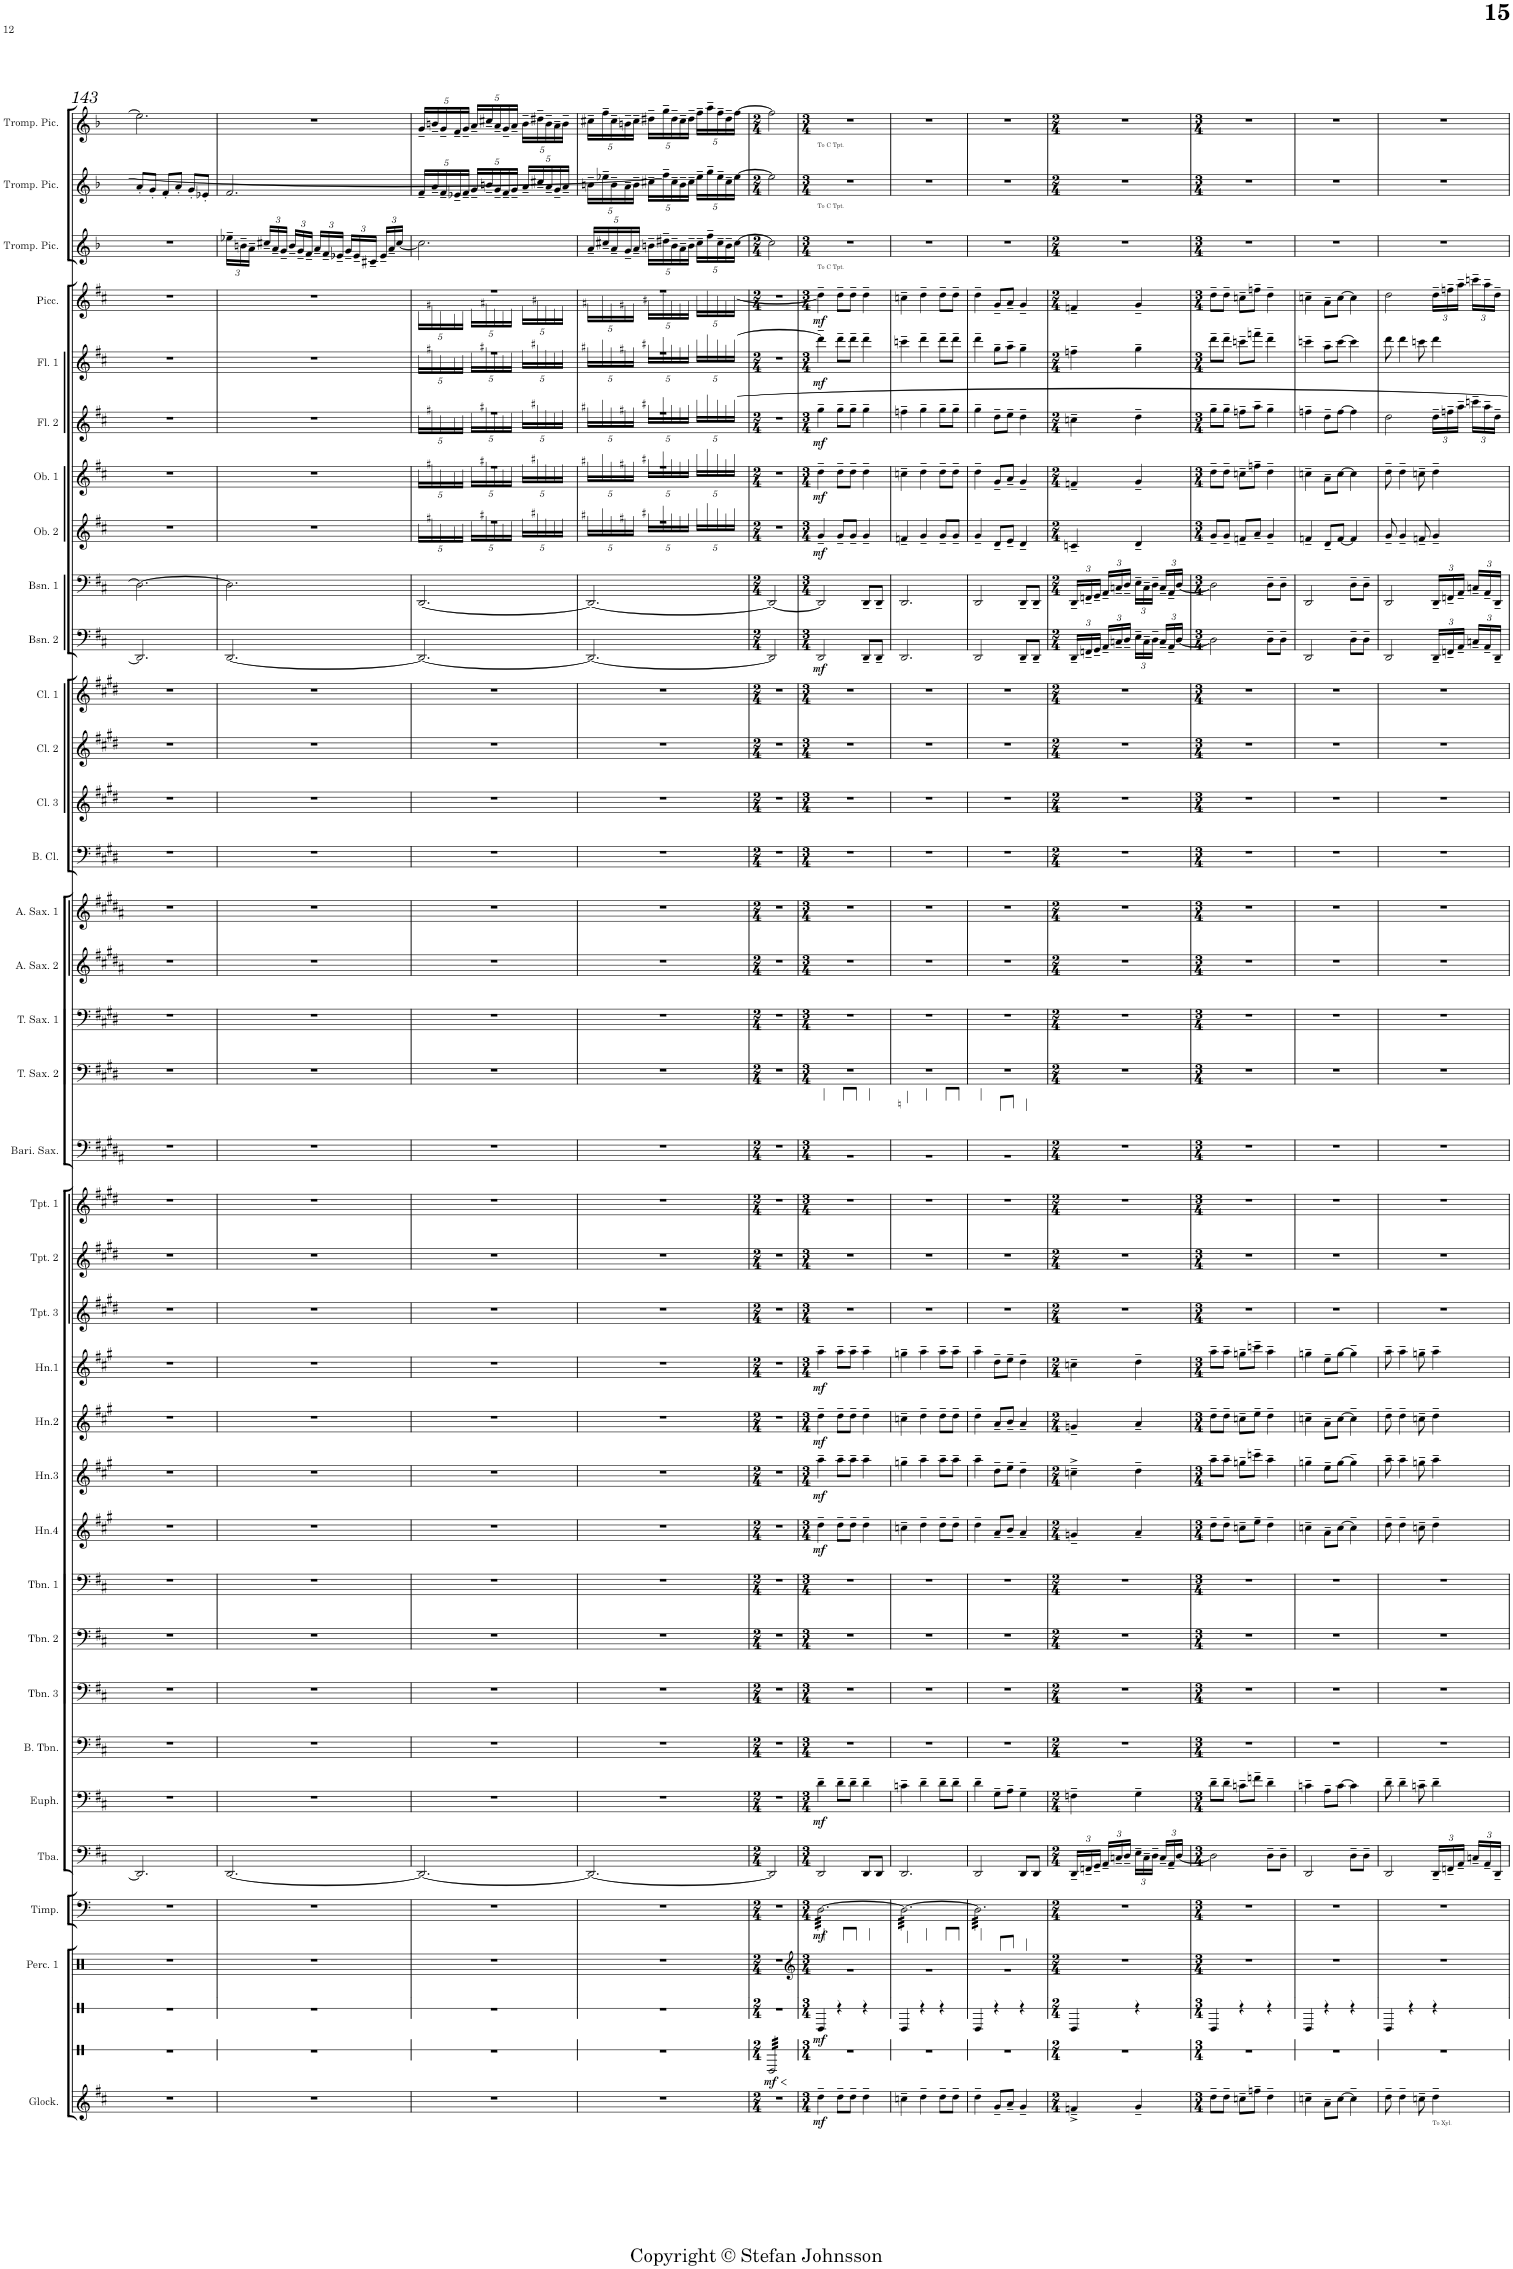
**kern	**dynam	**kern	**dynam	**kern	**dynam	**kern	**kern	**dynam	**kern	**kern	**dynam	**kern	**kern	**kern	**kern	**kern	**dynam	**kern	**dynam	**kern	**dynam	**kern	**dynam	**kern	**kern	**kern	**kern	**kern	**kern	**kern	**kern	**kern	**kern	**kern	**kern	**kern	**dynam	**kern	**kern	**dynam	**kern	**dynam	**kern	**dynam	**kern	**dynam	**kern	**dynam	**kern	**kern	**kern
*part37	*part37	*part36	*part36	*part35	*part35	*part34	*part33	*part33	*part32	*part31	*part31	*part30	*part29	*part28	*part27	*part26	*part26	*part25	*part25	*part24	*part24	*part23	*part23	*part22	*part21	*part20	*part19	*part18	*part17	*part16	*part15	*part14	*part13	*part12	*part11	*part10	*part10	*part9	*part8	*part8	*part7	*part7	*part6	*part6	*part5	*part5	*part4	*part4	*part3	*part2	*part1
*staff37	*staff37	*staff36	*staff36	*staff35	*staff35	*staff34	*staff33	*staff33	*staff32	*staff31	*staff31	*staff30	*staff29	*staff28	*staff27	*staff26	*staff26	*staff25	*staff25	*staff24	*staff24	*staff23	*staff23	*staff22	*staff21	*staff20	*staff19	*staff18	*staff17	*staff16	*staff15	*staff14	*staff13	*staff12	*staff11	*staff10	*staff10	*staff9	*staff8	*staff8	*staff7	*staff7	*staff6	*staff6	*staff5	*staff5	*staff4	*staff4	*staff3	*staff2	*staff1
*I"Percussion 4	*	*I"Tam-tam	*	*I"Bass Drum	*	*I"Percussion 1	*I"Timpani	*	*I"Tuba	*I"Euphonium	*	*I"Bass Trombone	*I"Trombone 3	*I"Trombone 2	*I"Trombone 1	*I"Horn 4 in F	*	*I"Horn 3 in F	*	*I"Horn 2 in F	*	*I"Horn 1 in F	*	*I"Trumpet in Bb 3	*I"Trumpet in Bb 2	*I"Trumpet in Bb 1	*I"Baritone Saxophone	*I"Tenor Saxophone 2	*I"Tenor Saxophone 1	*I"Alto Saxophone 2	*I"Alto Saxophone 1	*I"Bass Clarinet in Bb	*I"Clarinet in Bb 3	*I"Clarinet in Bb 2	*I"Clarinet in Bb 1	*I"Bassoon 2	*	*I"Bassoon 1	*I"Oboe 2	*	*I"Oboe 1	*	*I"Flute 2	*	*I"Flute 1	*	*I"Piccolo	*	*I"Solo Trumpet 3 in C	*I"Solo Trumpet 2 in C	*I"Solo Trumpet 1 in C
*I'Perc. 4	*	*I'T.-t.	*	*I'B. D.	*	*I'Perc. 1	*I'Timp.	*	*I'Tba.	*I'Euph.	*	*I'B. Tbn.	*I'Tbn. 3	*I'Tbn. 2	*I'Tbn. 1	*I'Hn.4	*	*I'Hn.3	*	*I'Hn.2	*	*I'Hn.1	*	*I'Tpt. 3	*I'Tpt. 2	*I'Tpt. 1	*I'Bari. Sax.	*I'T. Sax. 2	*I'T. Sax. 1	*I'A. Sax. 2	*I'A. Sax. 1	*I'B. Cl.	*I'Cl. 3	*I'Cl. 2	*I'Cl. 1	*I'Bsn. 2	*	*I'Bsn. 1	*I'Ob. 2	*	*I'Ob. 1	*	*I'Fl. 2	*	*I'Fl. 1	*	*I'Picc.	*	*	*	*
!!LO:PB:g=z
*clefG2	*	*clefX	*	*clefX	*	*clefX	*clefF4	*	*clefF4	*clefF4	*	*clefF4	*clefF4	*clefF4	*clefF4	*clefG2	*	*clefG2	*	*clefG2	*	*clefG2	*	*clefG2	*clefG2	*clefG2	*clefF4	*clefF4	*clefF4	*clefG2	*clefG2	*clefF4	*clefG2	*clefG2	*clefG2	*clefF4	*	*clefF4	*clefG2	*	*clefG2	*	*clefG2	*	*clefG2	*	*clefG2	*	*clefG2	*clefG2	*clefG2
*Trd-7c-12	*	*	*	*Trd1c2	*	*	*	*	*	*	*	*	*	*	*	*Trd4c7	*	*Trd4c7	*	*Trd4c7	*	*Trd4c7	*	*Trd1c2	*Trd1c2	*Trd1c2	*Trd12c21	*Trd8c14	*Trd8c14	*Trd5c9	*Trd5c9	*Trd8c14	*Trd1c2	*Trd1c2	*Trd1c2	*	*	*	*	*	*	*	*	*	*	*	*Trd-7c-12	*	*	*	*
*k[f#c#]	*	*k[]	*	*k[]	*	*k[]	*k[]	*	*k[f#c#]	*k[f#c#]	*	*k[f#c#]	*k[f#c#]	*k[f#c#]	*k[f#c#]	*k[f#c#g#]	*	*k[f#c#g#]	*	*k[f#c#g#]	*	*k[f#c#g#]	*	*k[f#c#g#d#]	*k[f#c#g#d#]	*k[f#c#g#d#]	*k[f#c#g#d#a#]	*k[f#c#g#d#]	*k[f#c#g#d#]	*k[f#c#g#d#a#]	*k[f#c#g#d#a#]	*k[f#c#g#d#]	*k[f#c#g#d#]	*k[f#c#g#d#]	*k[f#c#g#d#]	*k[f#c#]	*	*k[f#c#]	*k[f#c#]	*	*k[f#c#]	*	*k[f#c#]	*	*k[f#c#]	*	*k[f#c#]	*	*k[f#c#]	*k[f#c#]	*k[f#c#]
*D:	*	*	*	*	*	*	*	*	*D:	*D:	*	*D:	*D:	*D:	*D:	*A:	*	*A:	*	*A:	*	*A:	*	*E:	*E:	*E:	*B:	*E:	*E:	*B:	*B:	*E:	*E:	*E:	*E:	*D:	*	*D:	*D:	*	*D:	*	*D:	*	*D:	*	*D:	*	*D:	*D:	*D:
*M3/4	*	*M3/4	*	*M3/4	*	*M3/4	*M3/4	*	*M3/4	*M3/4	*	*M3/4	*M3/4	*M3/4	*M3/4	*M3/4	*	*M3/4	*	*M3/4	*	*M3/4	*	*M3/4	*M3/4	*M3/4	*M3/4	*M3/4	*M3/4	*M3/4	*M3/4	*M3/4	*M3/4	*M3/4	*M3/4	*M3/4	*	*M3/4	*M3/4	*	*M3/4	*	*M3/4	*	*M3/4	*	*M3/4	*	*M3/4	*M3/4	*M3/4
=143	=143	=143	=143	=143	=143	=143	=143	=143	=143	=143	=143	=143	=143	=143	=143	=143	=143	=143	=143	=143	=143	=143	=143	=143	=143	=143	=143	=143	=143	=143	=143	=143	=143	=143	=143	=143	=143	=143	=143	=143	=143	=143	=143	=143	=143	=143	=143	=143	=143	=143	=143
2.r	.	2.r	.	2.r	.	2.r	2.r	.	2.DD/]	2.r	.	2.r	2.r	2.r	2.r	2.r	.	2.r	.	2.r	.	2.r	.	2.r	2.r	2.r	2.r	2.r	2.r	2.r	2.r	2.r	2.r	2.r	2.r	2.DD/]	.	2.D\_	2.r	.	2.r	.	2.r	.	2.r	.	2.r	.	2.r	8a'/L	2.ee-\]
.	.	.	.	.	.	.	.	.	.	.	.	.	.	.	.	.	.	.	.	.	.	.	.	.	.	.	.	.	.	.	.	.	.	.	.	.	.	.	.	.	.	.	.	.	.	.	.	.	.	8g'/J	.
.	.	.	.	.	.	.	.	.	.	.	.	.	.	.	.	.	.	.	.	.	.	.	.	.	.	.	.	.	.	.	.	.	.	.	.	.	.	.	.	.	.	.	.	.	.	.	.	.	.	8f'/L	.
.	.	.	.	.	.	.	.	.	.	.	.	.	.	.	.	.	.	.	.	.	.	.	.	.	.	.	.	.	.	.	.	.	.	.	.	.	.	.	.	.	.	.	.	.	.	.	.	.	.	8a'/J	.
.	.	.	.	.	.	.	.	.	.	.	.	.	.	.	.	.	.	.	.	.	.	.	.	.	.	.	.	.	.	.	.	.	.	.	.	.	.	.	.	.	.	.	.	.	.	.	.	.	.	8g'/L	.
.	.	.	.	.	.	.	.	.	.	.	.	.	.	.	.	.	.	.	.	.	.	.	.	.	.	.	.	.	.	.	.	.	.	.	.	.	.	.	.	.	.	.	.	.	.	.	.	.	.	8e-X'/J	.
=144	=144	=144	=144	=144	=144	=144	=144	=144	=144	=144	=144	=144	=144	=144	=144	=144	=144	=144	=144	=144	=144	=144	=144	=144	=144	=144	=144	=144	=144	=144	=144	=144	=144	=144	=144	=144	=144	=144	=144	=144	=144	=144	=144	=144	=144	=144	=144	=144	=144	=144	=144
*	*	*	*	*	*	*	*	*	*	*	*	*	*	*	*	*	*	*	*	*	*	*	*	*	*	*	*	*	*	*	*	*	*	*	*	*	*	*	*	*	*	*	*	*	*	*	*	*	*Xbrackettup	*	*
2.r	.	2.r	.	2.r	.	2.r	2.r	.	[<2.DD/	2.r	.	2.r	2.r	2.r	2.r	2.r	.	2.r	.	2.r	.	2.r	.	2.r	2.r	2.r	2.r	2.r	2.r	2.r	2.r	2.r	2.r	2.r	2.r	[<2.DD/	.	2.D\]	2.r	.	2.r	.	2.r	.	2.r	.	2.r	.	24ee-X~\LL	2.f/	2.r
.	.	.	.	.	.	.	.	.	.	.	.	.	.	.	.	.	.	.	.	.	.	.	.	.	.	.	.	.	.	.	.	.	.	.	.	.	.	.	.	.	.	.	.	.	.	.	.	.	24bn~\	.	.
.	.	.	.	.	.	.	.	.	.	.	.	.	.	.	.	.	.	.	.	.	.	.	.	.	.	.	.	.	.	.	.	.	.	.	.	.	.	.	.	.	.	.	.	.	.	.	.	.	24a~\JJ	.	.
.	.	.	.	.	.	.	.	.	.	.	.	.	.	.	.	.	.	.	.	.	.	.	.	.	.	.	.	.	.	.	.	.	.	.	.	.	.	.	.	.	.	.	.	.	.	.	.	.	24cc#X~/LL	.	.
.	.	.	.	.	.	.	.	.	.	.	.	.	.	.	.	.	.	.	.	.	.	.	.	.	.	.	.	.	.	.	.	.	.	.	.	.	.	.	.	.	.	.	.	.	.	.	.	.	24a~/	.	.
.	.	.	.	.	.	.	.	.	.	.	.	.	.	.	.	.	.	.	.	.	.	.	.	.	.	.	.	.	.	.	.	.	.	.	.	.	.	.	.	.	.	.	.	.	.	.	.	.	24g~/JJ	.	.
.	.	.	.	.	.	.	.	.	.	.	.	.	.	.	.	.	.	.	.	.	.	.	.	.	.	.	.	.	.	.	.	.	.	.	.	.	.	.	.	.	.	.	.	.	.	.	.	.	24b~/LL	.	.
.	.	.	.	.	.	.	.	.	.	.	.	.	.	.	.	.	.	.	.	.	.	.	.	.	.	.	.	.	.	.	.	.	.	.	.	.	.	.	.	.	.	.	.	.	.	.	.	.	24g~/	.	.
.	.	.	.	.	.	.	.	.	.	.	.	.	.	.	.	.	.	.	.	.	.	.	.	.	.	.	.	.	.	.	.	.	.	.	.	.	.	.	.	.	.	.	.	.	.	.	.	.	24f~/JJ	.	.
.	.	.	.	.	.	.	.	.	.	.	.	.	.	.	.	.	.	.	.	.	.	.	.	.	.	.	.	.	.	.	.	.	.	.	.	.	.	.	.	.	.	.	.	.	.	.	.	.	24a~/LL	.	.
.	.	.	.	.	.	.	.	.	.	.	.	.	.	.	.	.	.	.	.	.	.	.	.	.	.	.	.	.	.	.	.	.	.	.	.	.	.	.	.	.	.	.	.	.	.	.	.	.	24f~/	.	.
.	.	.	.	.	.	.	.	.	.	.	.	.	.	.	.	.	.	.	.	.	.	.	.	.	.	.	.	.	.	.	.	.	.	.	.	.	.	.	.	.	.	.	.	.	.	.	.	.	24e-X~/JJ	.	.
.	.	.	.	.	.	.	.	.	.	.	.	.	.	.	.	.	.	.	.	.	.	.	.	.	.	.	.	.	.	.	.	.	.	.	.	.	.	.	.	.	.	.	.	.	.	.	.	.	24g~/LL	.	.
.	.	.	.	.	.	.	.	.	.	.	.	.	.	.	.	.	.	.	.	.	.	.	.	.	.	.	.	.	.	.	.	.	.	.	.	.	.	.	.	.	.	.	.	.	.	.	.	.	24e-~/	.	.
.	.	.	.	.	.	.	.	.	.	.	.	.	.	.	.	.	.	.	.	.	.	.	.	.	.	.	.	.	.	.	.	.	.	.	.	.	.	.	.	.	.	.	.	.	.	.	.	.	24c#X~/JJ	.	.
.	.	.	.	.	.	.	.	.	.	.	.	.	.	.	.	.	.	.	.	.	.	.	.	.	.	.	.	.	.	.	.	.	.	.	.	.	.	.	.	.	.	.	.	.	.	.	.	.	24e-~/LL	.	.
.	.	.	.	.	.	.	.	.	.	.	.	.	.	.	.	.	.	.	.	.	.	.	.	.	.	.	.	.	.	.	.	.	.	.	.	.	.	.	.	.	.	.	.	.	.	.	.	.	24a~/	.	.
.	.	.	.	.	.	.	.	.	.	.	.	.	.	.	.	.	.	.	.	.	.	.	.	.	.	.	.	.	.	.	.	.	.	.	.	.	.	.	.	.	.	.	.	.	.	.	.	.	[<24cc#/JJ	.	.
=145	=145	=145	=145	=145	=145	=145	=145	=145	=145	=145	=145	=145	=145	=145	=145	=145	=145	=145	=145	=145	=145	=145	=145	=145	=145	=145	=145	=145	=145	=145	=145	=145	=145	=145	=145	=145	=145	=145	=145	=145	=145	=145	=145	=145	=145	=145	=145	=145	=145	=145	=145
*	*	*	*	*	*	*	*	*	*	*	*	*	*	*	*	*	*	*	*	*	*	*	*	*	*	*	*	*	*	*	*	*	*	*	*	*	*	*	*	*	*	*	*	*	*	*	*^	*	*	*	*
*	*	*	*	*	*	*	*	*	*	*	*	*	*	*	*	*	*	*	*	*	*	*	*	*	*	*	*	*	*	*	*	*	*	*	*	*	*	*	*Xbrackettup	*	*Xbrackettup	*	*Xbrackettup	*	*Xbrackettup	*	*	*Xbrackettup	*	*	*Xbrackettup	*Xbrackettup
*	*	*	*	*	*	*	*	*	*	*	*	*	*	*	*	*	*	*	*	*	*	*	*	*	*	*	*	*	*	*	*	*	*	*	*	*	*	*	*^	*	*^	*	*^	*	*^	*	*	*	*	*	*	*
2.r	.	2.r	.	2.r	.	2.r	2.r	.	2.DD/_	2.r	.	2.r	2.r	2.r	2.r	2.r	.	2.r	.	2.r	.	2.r	.	2.r	2.r	2.r	2.r	2.r	2.r	2.r	2.r	2.r	2.r	2.r	2.r	2.DD/_	.	[<2.DD/	20ee\LL	2.r	.	20ee\LL	2.r	.	20ee\LL	2.r	.	20ee\LL	2.r	.	2.r	20e\LL	.	2.cc#\]	20f~/LL	20g~/LL
.	.	.	.	.	.	.	.	.	.	.	.	.	.	.	.	.	.	.	.	.	.	.	.	.	.	.	.	.	.	.	.	.	.	.	.	.	.	.	20gg#X\	.	.	20gg#X\	.	.	20gg#X\	.	.	20gg#X\	.	.	.	20g#X\	.	.	20a~/	20bn~/
.	.	.	.	.	.	.	.	.	.	.	.	.	.	.	.	.	.	.	.	.	.	.	.	.	.	.	.	.	.	.	.	.	.	.	.	.	.	.	20ee\	.	.	20ee\	.	.	20ee\	.	.	20ee\	.	.	.	20e\	.	.	20f~/	20g~/
.	.	.	.	.	.	.	.	.	.	.	.	.	.	.	.	.	.	.	.	.	.	.	.	.	.	.	.	.	.	.	.	.	.	.	.	.	.	.	20dd\	.	.	20dd\	.	.	20dd\	.	.	20dd\	.	.	.	20d\	.	.	20e-X~/	20f~/
.	.	.	.	.	.	.	.	.	.	.	.	.	.	.	.	.	.	.	.	.	.	.	.	.	.	.	.	.	.	.	.	.	.	.	.	.	.	.	20ee\JJ	.	.	20ee\JJ	.	.	20ee\JJ	.	.	20ee\JJ	.	.	.	20e\JJ	.	.	20f~/JJ	20g~/JJ
.	.	.	.	.	.	.	.	.	.	.	.	.	.	.	.	.	.	.	.	.	.	.	.	.	.	.	.	.	.	.	.	.	.	.	.	.	.	.	20ff#\LL	.	.	20ff#\LL	.	.	20ff#\LL	.	.	20ff#\LL	.	.	.	20f#\LL	.	.	20g~/LL	20a~/LL
.	.	.	.	.	.	.	.	.	.	.	.	.	.	.	.	.	.	.	.	.	.	.	.	.	.	.	.	.	.	.	.	.	.	.	.	.	.	.	20aa#X\	.	.	20aa#X\	.	.	20aa#X\	.	.	20aa#X\	.	.	.	20a#X\	.	.	20bn~/	20cc#X~/
.	.	.	.	.	.	.	.	.	.	.	.	.	.	.	.	.	.	.	.	.	.	.	.	.	.	.	.	.	.	.	.	.	.	.	.	.	.	.	20ff#\	.	.	20ff#\	.	.	20ff#\	.	.	20ff#\	.	.	.	20f#\	.	.	20g~/	20a~/
.	.	.	.	.	.	.	.	.	.	.	.	.	.	.	.	.	.	.	.	.	.	.	.	.	.	.	.	.	.	.	.	.	.	.	.	.	.	.	20ee\	.	.	20ee\	.	.	20ee\	.	.	20ee\	.	.	.	20e\	.	.	20f~/	20g~/
.	.	.	.	.	.	.	.	.	.	.	.	.	.	.	.	.	.	.	.	.	.	.	.	.	.	.	.	.	.	.	.	.	.	.	.	.	.	.	20ff#\JJ	.	.	20ff#\JJ	.	.	20ff#\JJ	.	.	20ff#\JJ	.	.	.	20f#\JJ	.	.	20g~/JJ	20a~/JJ
.	.	.	.	.	.	.	.	.	.	.	.	.	.	.	.	.	.	.	.	.	.	.	.	.	.	.	.	.	.	.	.	.	.	.	.	.	.	.	20gg#\LL	.	.	20gg#\LL	.	.	20gg#\LL	.	.	20gg#\LL	.	.	.	20g#\LL	.	.	20a~/LL	20b~\LL
.	.	.	.	.	.	.	.	.	.	.	.	.	.	.	.	.	.	.	.	.	.	.	.	.	.	.	.	.	.	.	.	.	.	.	.	.	.	.	20bb#X\	.	.	20bb#X\	.	.	20bb#X\	.	.	20bb#X\	.	.	.	20b#X\	.	.	20cc#X~/	20dd#X~\
.	.	.	.	.	.	.	.	.	.	.	.	.	.	.	.	.	.	.	.	.	.	.	.	.	.	.	.	.	.	.	.	.	.	.	.	.	.	.	20gg#\	.	.	20gg#\	.	.	20gg#\	.	.	20gg#\	.	.	.	20g#\	.	.	20a~/	20b~\
.	.	.	.	.	.	.	.	.	.	.	.	.	.	.	.	.	.	.	.	.	.	.	.	.	.	.	.	.	.	.	.	.	.	.	.	.	.	.	20ff#\	.	.	20ff#\	.	.	20ff#\	.	.	20ff#\	.	.	.	20f#\	.	.	20g~/	20a~\
.	.	.	.	.	.	.	.	.	.	.	.	.	.	.	.	.	.	.	.	.	.	.	.	.	.	.	.	.	.	.	.	.	.	.	.	.	.	.	20gg#\JJ	.	.	20gg#\JJ	.	.	20gg#\JJ	.	.	20gg#\JJ	.	.	.	20g#\JJ	.	.	20a~/JJ	20b~\JJ
=146	=146	=146	=146	=146	=146	=146	=146	=146	=146	=146	=146	=146	=146	=146	=146	=146	=146	=146	=146	=146	=146	=146	=146	=146	=146	=146	=146	=146	=146	=146	=146	=146	=146	=146	=146	=146	=146	=146	=146	=146	=146	=146	=146	=146	=146	=146	=146	=146	=146	=146	=146	=146	=146	=146	=146	=146
2.r	.	2.r	.	2.r	.	2.r	2.r	.	2.DD/_	2.r	.	2.r	2.r	2.r	2.r	2.r	.	2.r	.	2.r	.	2.r	.	2.r	2.r	2.r	2.r	2.r	2.r	2.r	2.r	2.r	2.r	2.r	2.r	2.DD/_	.	2.DD/_	20aa#X\LL	2.r	.	20aa#X\LL	2.r	.	20aa#X\LL	2.r	.	20aa#X\LL	2.r	.	2.r	20a#X\LL	.	20a~/LL	20bn~\LL	20cc#X~\LL
.	.	.	.	.	.	.	.	.	.	.	.	.	.	.	.	.	.	.	.	.	.	.	.	.	.	.	.	.	.	.	.	.	.	.	.	.	.	.	20ddd\	.	.	20ddd\	.	.	20ddd\	.	.	20ddd\	.	.	.	20dd\	.	20cc#X~/	20ee-X~\	20ff~\
.	.	.	.	.	.	.	.	.	.	.	.	.	.	.	.	.	.	.	.	.	.	.	.	.	.	.	.	.	.	.	.	.	.	.	.	.	.	.	20aa#\	.	.	20aa#\	.	.	20aa#\	.	.	20aa#\	.	.	.	20a#\	.	20a~/	20b~\	20cc#~\
.	.	.	.	.	.	.	.	.	.	.	.	.	.	.	.	.	.	.	.	.	.	.	.	.	.	.	.	.	.	.	.	.	.	.	.	.	.	.	20gg#X\	.	.	20gg#X\	.	.	20gg#X\	.	.	20gg#X\	.	.	.	20g#X\	.	20g~/	20a~\	20bn~\
.	.	.	.	.	.	.	.	.	.	.	.	.	.	.	.	.	.	.	.	.	.	.	.	.	.	.	.	.	.	.	.	.	.	.	.	.	.	.	20aa#\JJ	.	.	20aa#\JJ	.	.	20aa#\JJ	.	.	20aa#\JJ	.	.	.	20a#\JJ	.	20a~/JJ	20b~\JJ	20cc#~\JJ
.	.	.	.	.	.	.	.	.	.	.	.	.	.	.	.	.	.	.	.	.	.	.	.	.	.	.	.	.	.	.	.	.	.	.	.	.	.	.	20bb#X\LL	.	.	20bb#X\LL	.	.	20bb#X\LL	.	.	20bb#X\LL	.	.	.	20b#X\LL	.	20bn~\LL	20cc#X~\LL	20dd#X~\LL
.	.	.	.	.	.	.	.	.	.	.	.	.	.	.	.	.	.	.	.	.	.	.	.	.	.	.	.	.	.	.	.	.	.	.	.	.	.	.	20eee\	.	.	20eee\	.	.	20eee\	.	.	20eee\	.	.	.	20ee\	.	20dd#X~\	20ff~\]	20gg~\
.	.	.	.	.	.	.	.	.	.	.	.	.	.	.	.	.	.	.	.	.	.	.	.	.	.	.	.	.	.	.	.	.	.	.	.	.	.	.	20bb#\	.	.	20bb#\	.	.	20bb#\	.	.	20bb#\	.	.	.	20b#\	.	20b~\	20cc#~\	20dd#~\
.	.	.	.	.	.	.	.	.	.	.	.	.	.	.	.	.	.	.	.	.	.	.	.	.	.	.	.	.	.	.	.	.	.	.	.	.	.	.	20aa#\	.	.	20aa#\	.	.	20aa#\	.	.	20aa#\	.	.	.	20a#\	.	20a~\	20b~\	20cc#~\
.	.	.	.	.	.	.	.	.	.	.	.	.	.	.	.	.	.	.	.	.	.	.	.	.	.	.	.	.	.	.	.	.	.	.	.	.	.	.	20bb#\JJ	.	.	20bb#\JJ	.	.	20bb#\JJ	.	.	20bb#\JJ	.	.	.	20b#\JJ	.	20b~\JJ	20cc#~\JJ	20dd#~\JJ
.	.	.	.	.	.	.	.	.	.	.	.	.	.	.	.	.	.	.	.	.	.	.	.	.	.	.	.	.	.	.	.	.	.	.	.	.	.	.	20ddd\LL	.	.	20ddd\LL	.	.	20ddd\LL	.	.	20ddd\LL	.	.	.	20dd\LL	.	20cc#~\LL	20ee-~\LL	20ff~\LL
.	.	.	.	.	.	.	.	.	.	.	.	.	.	.	.	.	.	.	.	.	.	.	.	.	.	.	.	.	.	.	.	.	.	.	.	.	.	.	20fff#\	.	.	20fff#\	.	.	20fff#\	.	.	20fff#\	.	.	.	20ff#\	.	20ff~\	20gg~\	20aa~\
.	.	.	.	.	.	.	.	.	.	.	.	.	.	.	.	.	.	.	.	.	.	.	.	.	.	.	.	.	.	.	.	.	.	.	.	.	.	.	20ddd\	.	.	20ddd\	.	.	20ddd\	.	.	20ddd\	.	.	.	20dd\	.	20cc#~\	20ee-~\	20ff~\
.	.	.	.	.	.	.	.	.	.	.	.	.	.	.	.	.	.	.	.	.	.	.	.	.	.	.	.	.	.	.	.	.	.	.	.	.	.	.	20bb#\	.	.	20bb#\	.	.	20bb#\	.	.	20bb#\	.	.	.	20b#\	.	20b~\	20cc#~\	20dd#~\
.	.	.	.	.	.	.	.	.	.	.	.	.	.	.	.	.	.	.	.	.	.	.	.	.	.	.	.	.	.	.	.	.	.	.	.	.	.	.	20ddd\JJ	.	.	20ddd\JJ	.	.	20ddd\JJ	.	.	20ddd\JJ	.	.	.	20dd\JJ	.	[>20cc#\JJ	[>20ee-\JJ	[>20ff\JJ
*	*	*	*	*	*	*	*	*	*	*	*	*	*	*	*	*	*	*	*	*	*	*	*	*	*	*	*	*	*	*	*	*	*	*	*	*	*	*	*v	*v	*	*	*	*	*v	*v	*	*v	*v	*	*v	*v	*	*	*	*
*	*	*	*	*	*	*	*	*	*	*	*	*	*	*	*	*	*	*	*	*	*	*	*	*	*	*	*	*	*	*	*	*	*	*	*	*	*	*	*	*	*v	*v	*	*	*	*	*	*	*	*	*	*
=147	=147	=147	=147	=147	=147	=147	=147	=147	=147	=147	=147	=147	=147	=147	=147	=147	=147	=147	=147	=147	=147	=147	=147	=147	=147	=147	=147	=147	=147	=147	=147	=147	=147	=147	=147	=147	=147	=147	=147	=147	=147	=147	=147	=147	=147	=147	=147	=147	=147	=147	=147
*M2/4	*	*M2/4	*	*M2/4	*	*M2/4	*M2/4	*	*M2/4	*M2/4	*	*M2/4	*M2/4	*M2/4	*M2/4	*M2/4	*	*M2/4	*	*M2/4	*	*M2/4	*	*M2/4	*M2/4	*M2/4	*M2/4	*M2/4	*M2/4	*M2/4	*M2/4	*M2/4	*M2/4	*M2/4	*M2/4	*M2/4	*	*M2/4	*M2/4	*	*M2/4	*	*M2/4	*	*M2/4	*	*M2/4	*	*M2/4	*M2/4	*M2/4
*	*	*	*	*	*	*	*	*	*	*	*	*	*	*	*	*	*	*	*	*	*	*	*	*	*	*	*	*	*	*	*	*	*	*	*	*	*	*	*	*	*	*	*	*	*	*	*^	*	*	*	*
!	!	!	!LO:DY:b	!	!	!	!	!	!	!	!	!	!	!	!	!	!	!	!	!	!	!	!	!	!	!	!	!	!	!	!	!	!	!	!	!	!	!	!	!	!	!	!	!	!	!	!	!	!	!	!	!
*	*	*	*	*	*	*	*	*	*	*	*	*	*	*	*	*	*	*	*	*	*	*	*	*	*	*	*	*	*	*	*	*	*	*	*	*	*	*	*	*	*	*	*	*	*	*	*v	*v	*	*	*	*
*	*	*tremolo	*	*	*	*	*	*	*	*	*	*	*	*	*	*	*	*	*	*	*	*	*	*	*	*	*	*	*	*	*	*	*	*	*	*	*	*	*	*	*	*	*	*	*	*	*	*	*	*	*
2r	.	32e/LLL	mf	2r	.	2r	2r	.	2DD/]	2r	.	2r	2r	2r	2r	2r	.	2r	.	2r	.	2r	.	2r	2r	2r	2r	2r	2r	2r	2r	2r	2r	2r	2r	2DD/]	.	2DD/_	2r	.	2r	.	2r	.	2r	.	2r	.	2cc#\]	2ee-\]	2ff\]
.	.	32e/	.	.	.	.	.	.	.	.	.	.	.	.	.	.	.	.	.	.	.	.	.	.	.	.	.	.	.	.	.	.	.	.	.	.	.	.	.	.	.	.	.	.	.	.	.	.	.	.	.
.	.	32e/	.	.	.	.	.	.	.	.	.	.	.	.	.	.	.	.	.	.	.	.	.	.	.	.	.	.	.	.	.	.	.	.	.	.	.	.	.	.	.	.	.	.	.	.	.	.	.	.	.
.	.	32e/	.	.	.	.	.	.	.	.	.	.	.	.	.	.	.	.	.	.	.	.	.	.	.	.	.	.	.	.	.	.	.	.	.	.	.	.	.	.	.	.	.	.	.	.	.	.	.	.	.
.	.	32e/	.	.	.	.	.	.	.	.	.	.	.	.	.	.	.	.	.	.	.	.	.	.	.	.	.	.	.	.	.	.	.	.	.	.	.	.	.	.	.	.	.	.	.	.	.	.	.	.	.
.	.	32e/	.	.	.	.	.	.	.	.	.	.	.	.	.	.	.	.	.	.	.	.	.	.	.	.	.	.	.	.	.	.	.	.	.	.	.	.	.	.	.	.	.	.	.	.	.	.	.	.	.
.	.	32e/	.	.	.	.	.	.	.	.	.	.	.	.	.	.	.	.	.	.	.	.	.	.	.	.	.	.	.	.	.	.	.	.	.	.	.	.	.	.	.	.	.	.	.	.	.	.	.	.	.
.	.	32e/	.	.	.	.	.	.	.	.	.	.	.	.	.	.	.	.	.	.	.	.	.	.	.	.	.	.	.	.	.	.	.	.	.	.	.	.	.	.	.	.	.	.	.	.	.	.	.	.	.
.	.	32e/	.	.	.	.	.	.	.	.	.	.	.	.	.	.	.	.	.	.	.	.	.	.	.	.	.	.	.	.	.	.	.	.	.	.	.	.	.	.	.	.	.	.	.	.	.	.	.	.	.
.	.	32e/	.	.	.	.	.	.	.	.	.	.	.	.	.	.	.	.	.	.	.	.	.	.	.	.	.	.	.	.	.	.	.	.	.	.	.	.	.	.	.	.	.	.	.	.	.	.	.	.	.
.	.	32e/	.	.	.	.	.	.	.	.	.	.	.	.	.	.	.	.	.	.	.	.	.	.	.	.	.	.	.	.	.	.	.	.	.	.	.	.	.	.	.	.	.	.	.	.	.	.	.	.	.
.	.	32e/	.	.	.	.	.	.	.	.	.	.	.	.	.	.	.	.	.	.	.	.	.	.	.	.	.	.	.	.	.	.	.	.	.	.	.	.	.	.	.	.	.	.	.	.	.	.	.	.	.
.	.	32e/	.	.	.	.	.	.	.	.	.	.	.	.	.	.	.	.	.	.	.	.	.	.	.	.	.	.	.	.	.	.	.	.	.	.	.	.	.	.	.	.	.	.	.	.	.	.	.	.	.
.	.	32e/	.	.	.	.	.	.	.	.	.	.	.	.	.	.	.	.	.	.	.	.	.	.	.	.	.	.	.	.	.	.	.	.	.	.	.	.	.	.	.	.	.	.	.	.	.	.	.	.	.
.	.	32e/	.	.	.	.	.	.	.	.	.	.	.	.	.	.	.	.	.	.	.	.	.	.	.	.	.	.	.	.	.	.	.	.	.	.	.	.	.	.	.	.	.	.	.	.	.	.	.	.	.
.	.	32e/JJJ	.	.	.	.	.	.	.	.	.	.	.	.	.	.	.	.	.	.	.	.	.	.	.	.	.	.	.	.	.	.	.	.	.	.	.	.	.	.	.	.	.	.	.	.	.	.	.	.	.
*	*	*Xtremolo	*	*	*	*	*	*	*	*	*	*	*	*	*	*	*	*	*	*	*	*	*	*	*	*	*	*	*	*	*	*	*	*	*	*	*	*	*	*	*	*	*	*	*	*	*	*	*	*	*
=148	=148	=148	=148	=148	=148	=148	=148	=148	=148	=148	=148	=148	=148	=148	=148	=148	=148	=148	=148	=148	=148	=148	=148	=148	=148	=148	=148	=148	=148	=148	=148	=148	=148	=148	=148	=148	=148	=148	=148	=148	=148	=148	=148	=148	=148	=148	=148	=148	=148	=148	=148
*	*	*	*	*	*	*clefG2	*	*	*	*	*	*	*	*	*	*	*	*	*	*	*	*	*	*	*	*	*	*	*	*	*	*	*	*	*	*	*	*	*	*	*	*	*	*	*	*	*	*	*	*	*
*M3/4	*	*M3/4	*	*M3/4	*	*M3/4	*M3/4	*	*M3/4	*M3/4	*	*M3/4	*M3/4	*M3/4	*M3/4	*M3/4	*	*M3/4	*	*M3/4	*	*M3/4	*	*M3/4	*M3/4	*M3/4	*M3/4	*M3/4	*M3/4	*M3/4	*M3/4	*M3/4	*M3/4	*M3/4	*M3/4	*M3/4	*	*M3/4	*M3/4	*	*M3/4	*	*M3/4	*	*M3/4	*	*M3/4	*	*M3/4	*M3/4	*M3/4
*	*	*	*	*	*	*^	*	*	*	*	*	*	*	*	*	*	*	*	*	*	*	*	*	*	*	*	*^	*	*	*	*	*	*	*	*	*	*	*	*	*	*	*	*	*	*	*	*	*	*	*	*
!	!	!	!	!	!	!	!	!	!	!	!	!	!	!	!	!	!	!	!	!	!	!	!	!	!	!	!	!	!	!	!	!	!	!	!	!	!	!	!	!	!	!	!	!	!	!	!	!	!	!	!	!	!LO:TX:b:t=To C Tpt.
!	!	!	!	!	!	!	!	!	!	!	!	!	!	!	!	!	!	!	!	!	!	!	!	!	!	!	!	!	!	!	!	!	!	!	!	!	!	!	!	!	!	!	!	!	!	!	!	!	!	!	!	!LO:TX:b:t=To C Tpt.	!
!	!	!	!	!	!	!	!	!	!	!	!	!	!	!	!	!	!	!	!	!	!	!	!	!	!	!	!	!	!	!	!	!	!	!	!	!	!	!	!	!	!	!	!	!	!	!	!	!	!	!	!LO:TX:b:t=To C Tpt.	!	!
!	!LO:DY:b	!	!	!	!LO:DY:b	!	!	!	!LO:DY:b	!	!	!LO:DY:b	!	!	!	!	!	!LO:DY:b	!	!LO:DY:b	!	!LO:DY:b	!	!LO:DY:b	!	!	!	!	!	!	!	!	!	!	!	!	!	!	!LO:DY:b	!	!	!LO:DY:b	!	!LO:DY:b	!	!LO:DY:b	!	!LO:DY:b	!	!LO:DY:b	!	!	!
*	*	*	*	*	*	*	*	*tremolo	*	*	*	*	*	*	*	*	*	*	*	*	*	*	*	*	*	*	*	*	*	*	*	*	*	*	*	*	*	*	*	*	*	*	*	*	*	*	*	*	*	*	*	*	*
4dd~\	mf	2.r	.	4e/	mf	4ddd/	2.r	[>32D\LLL	mf	2DD/	4d~\	mf	2.r	2.r	2.r	2.r	4dd~\	mf	4aa~\	mf	4dd~\	mf	4aa~\	mf	2.r	2.r	2.r	4bb/	2.r	2.r	2.r	2.r	2.r	2.r	2.r	2.r	2.r	2DD/	mf	2DD/]	4g~/	mf	4dd~\	mf	4gg~\	mf	4ddd~\]	mf	4dd~\]	mf	2.r	2.r	2.r
.	.	.	.	.	.	.	.	32D\	.	.	.	.	.	.	.	.	.	.	.	.	.	.	.	.	.	.	.	.	.	.	.	.	.	.	.	.	.	.	.	.	.	.	.	.	.	.	.	.	.	.	.	.	.
.	.	.	.	.	.	.	.	32D\	.	.	.	.	.	.	.	.	.	.	.	.	.	.	.	.	.	.	.	.	.	.	.	.	.	.	.	.	.	.	.	.	.	.	.	.	.	.	.	.	.	.	.	.	.
.	.	.	.	.	.	.	.	32D\	.	.	.	.	.	.	.	.	.	.	.	.	.	.	.	.	.	.	.	.	.	.	.	.	.	.	.	.	.	.	.	.	.	.	.	.	.	.	.	.	.	.	.	.	.
.	.	.	.	.	.	.	.	32D\	.	.	.	.	.	.	.	.	.	.	.	.	.	.	.	.	.	.	.	.	.	.	.	.	.	.	.	.	.	.	.	.	.	.	.	.	.	.	.	.	.	.	.	.	.
.	.	.	.	.	.	.	.	32D\	.	.	.	.	.	.	.	.	.	.	.	.	.	.	.	.	.	.	.	.	.	.	.	.	.	.	.	.	.	.	.	.	.	.	.	.	.	.	.	.	.	.	.	.	.
.	.	.	.	.	.	.	.	32D\	.	.	.	.	.	.	.	.	.	.	.	.	.	.	.	.	.	.	.	.	.	.	.	.	.	.	.	.	.	.	.	.	.	.	.	.	.	.	.	.	.	.	.	.	.
.	.	.	.	.	.	.	.	32D\	.	.	.	.	.	.	.	.	.	.	.	.	.	.	.	.	.	.	.	.	.	.	.	.	.	.	.	.	.	.	.	.	.	.	.	.	.	.	.	.	.	.	.	.	.
8dd~\L	.	.	.	4r	.	8ddd/L	.	32D\	.	.	8d~\L	.	.	.	.	.	8dd~\L	.	8aa~\L	.	8dd~\L	.	8aa~\L	.	.	.	.	8bb/L	.	.	.	.	.	.	.	.	.	.	.	.	8g~/L	.	8dd~\L	.	8gg~\L	.	8ddd~\L	.	8dd~\L	.	.	.	.
.	.	.	.	.	.	.	.	32D\	.	.	.	.	.	.	.	.	.	.	.	.	.	.	.	.	.	.	.	.	.	.	.	.	.	.	.	.	.	.	.	.	.	.	.	.	.	.	.	.	.	.	.	.	.
.	.	.	.	.	.	.	.	32D\	.	.	.	.	.	.	.	.	.	.	.	.	.	.	.	.	.	.	.	.	.	.	.	.	.	.	.	.	.	.	.	.	.	.	.	.	.	.	.	.	.	.	.	.	.
.	.	.	.	.	.	.	.	32D\	.	.	.	.	.	.	.	.	.	.	.	.	.	.	.	.	.	.	.	.	.	.	.	.	.	.	.	.	.	.	.	.	.	.	.	.	.	.	.	.	.	.	.	.	.
8dd~\J	.	.	.	.	.	8ddd/J	.	32D\	.	.	8d~\J	.	.	.	.	.	8dd~\J	.	8aa~\J	.	8dd~\J	.	8aa~\J	.	.	.	.	8bb/J	.	.	.	.	.	.	.	.	.	.	.	.	8g~/J	.	8dd~\J	.	8gg~\J	.	8ddd~\J	.	8dd~\J	.	.	.	.
.	.	.	.	.	.	.	.	32D\	.	.	.	.	.	.	.	.	.	.	.	.	.	.	.	.	.	.	.	.	.	.	.	.	.	.	.	.	.	.	.	.	.	.	.	.	.	.	.	.	.	.	.	.	.
.	.	.	.	.	.	.	.	32D\	.	.	.	.	.	.	.	.	.	.	.	.	.	.	.	.	.	.	.	.	.	.	.	.	.	.	.	.	.	.	.	.	.	.	.	.	.	.	.	.	.	.	.	.	.
.	.	.	.	.	.	.	.	32D\	.	.	.	.	.	.	.	.	.	.	.	.	.	.	.	.	.	.	.	.	.	.	.	.	.	.	.	.	.	.	.	.	.	.	.	.	.	.	.	.	.	.	.	.	.
4dd~\	.	.	.	4r	.	4ddd/	.	32D\	.	8DD/L	4d~\	.	.	.	.	.	4dd~\	.	4aa~\	.	4dd~\	.	4aa~\	.	.	.	.	4bb/	.	.	.	.	.	.	.	.	.	8DD~/L	.	8DD~/L	4g~/	.	4dd~\	.	4gg~\	.	4ddd~\	.	4dd~\	.	.	.	.
.	.	.	.	.	.	.	.	32D\	.	.	.	.	.	.	.	.	.	.	.	.	.	.	.	.	.	.	.	.	.	.	.	.	.	.	.	.	.	.	.	.	.	.	.	.	.	.	.	.	.	.	.	.	.
.	.	.	.	.	.	.	.	32D\	.	.	.	.	.	.	.	.	.	.	.	.	.	.	.	.	.	.	.	.	.	.	.	.	.	.	.	.	.	.	.	.	.	.	.	.	.	.	.	.	.	.	.	.	.
.	.	.	.	.	.	.	.	32D\	.	.	.	.	.	.	.	.	.	.	.	.	.	.	.	.	.	.	.	.	.	.	.	.	.	.	.	.	.	.	.	.	.	.	.	.	.	.	.	.	.	.	.	.	.
.	.	.	.	.	.	.	.	32D\	.	8DD/J	.	.	.	.	.	.	.	.	.	.	.	.	.	.	.	.	.	.	.	.	.	.	.	.	.	.	.	8DD~/J	.	8DD~/J	.	.	.	.	.	.	.	.	.	.	.	.	.
.	.	.	.	.	.	.	.	32D\	.	.	.	.	.	.	.	.	.	.	.	.	.	.	.	.	.	.	.	.	.	.	.	.	.	.	.	.	.	.	.	.	.	.	.	.	.	.	.	.	.	.	.	.	.
.	.	.	.	.	.	.	.	32D\	.	.	.	.	.	.	.	.	.	.	.	.	.	.	.	.	.	.	.	.	.	.	.	.	.	.	.	.	.	.	.	.	.	.	.	.	.	.	.	.	.	.	.	.	.
.	.	.	.	.	.	.	.	32D\JJJ	.	.	.	.	.	.	.	.	.	.	.	.	.	.	.	.	.	.	.	.	.	.	.	.	.	.	.	.	.	.	.	.	.	.	.	.	.	.	.	.	.	.	.	.	.
=149	=149	=149	=149	=149	=149	=149	=149	=149	=149	=149	=149	=149	=149	=149	=149	=149	=149	=149	=149	=149	=149	=149	=149	=149	=149	=149	=149	=149	=149	=149	=149	=149	=149	=149	=149	=149	=149	=149	=149	=149	=149	=149	=149	=149	=149	=149	=149	=149	=149	=149	=149	=149	=149
4ccn~\	.	2.r	.	4e/	.	4ccc/	2.r	32D\LLL	.	2.DD/	4cn~\	.	2.r	2.r	2.r	2.r	4ccn~\	.	4ggn~\	.	4ccn~\	.	4ggn~\	.	2.r	2.r	2.r	4aan/	2.r	2.r	2.r	2.r	2.r	2.r	2.r	2.r	2.r	2.DD/	.	2.DD/	4fn~/	.	4ccn~\	.	4ffn~\	.	4cccn~\	.	4ccn~\	.	2.r	2.r	2.r
.	.	.	.	.	.	.	.	32D\	.	.	.	.	.	.	.	.	.	.	.	.	.	.	.	.	.	.	.	.	.	.	.	.	.	.	.	.	.	.	.	.	.	.	.	.	.	.	.	.	.	.	.	.	.
.	.	.	.	.	.	.	.	32D\	.	.	.	.	.	.	.	.	.	.	.	.	.	.	.	.	.	.	.	.	.	.	.	.	.	.	.	.	.	.	.	.	.	.	.	.	.	.	.	.	.	.	.	.	.
.	.	.	.	.	.	.	.	32D\	.	.	.	.	.	.	.	.	.	.	.	.	.	.	.	.	.	.	.	.	.	.	.	.	.	.	.	.	.	.	.	.	.	.	.	.	.	.	.	.	.	.	.	.	.
.	.	.	.	.	.	.	.	32D\	.	.	.	.	.	.	.	.	.	.	.	.	.	.	.	.	.	.	.	.	.	.	.	.	.	.	.	.	.	.	.	.	.	.	.	.	.	.	.	.	.	.	.	.	.
.	.	.	.	.	.	.	.	32D\	.	.	.	.	.	.	.	.	.	.	.	.	.	.	.	.	.	.	.	.	.	.	.	.	.	.	.	.	.	.	.	.	.	.	.	.	.	.	.	.	.	.	.	.	.
.	.	.	.	.	.	.	.	32D\	.	.	.	.	.	.	.	.	.	.	.	.	.	.	.	.	.	.	.	.	.	.	.	.	.	.	.	.	.	.	.	.	.	.	.	.	.	.	.	.	.	.	.	.	.
.	.	.	.	.	.	.	.	32D\	.	.	.	.	.	.	.	.	.	.	.	.	.	.	.	.	.	.	.	.	.	.	.	.	.	.	.	.	.	.	.	.	.	.	.	.	.	.	.	.	.	.	.	.	.
4dd~\	.	.	.	4r	.	4ddd/	.	32D\	.	.	4d~\	.	.	.	.	.	4dd~\	.	4aa~\	.	4dd~\	.	4aa~\	.	.	.	.	4bb/	.	.	.	.	.	.	.	.	.	.	.	.	4g~/	.	4dd~\	.	4gg~\	.	4ddd~\	.	4dd~\	.	.	.	.
.	.	.	.	.	.	.	.	32D\	.	.	.	.	.	.	.	.	.	.	.	.	.	.	.	.	.	.	.	.	.	.	.	.	.	.	.	.	.	.	.	.	.	.	.	.	.	.	.	.	.	.	.	.	.
.	.	.	.	.	.	.	.	32D\	.	.	.	.	.	.	.	.	.	.	.	.	.	.	.	.	.	.	.	.	.	.	.	.	.	.	.	.	.	.	.	.	.	.	.	.	.	.	.	.	.	.	.	.	.
.	.	.	.	.	.	.	.	32D\	.	.	.	.	.	.	.	.	.	.	.	.	.	.	.	.	.	.	.	.	.	.	.	.	.	.	.	.	.	.	.	.	.	.	.	.	.	.	.	.	.	.	.	.	.
.	.	.	.	.	.	.	.	32D\	.	.	.	.	.	.	.	.	.	.	.	.	.	.	.	.	.	.	.	.	.	.	.	.	.	.	.	.	.	.	.	.	.	.	.	.	.	.	.	.	.	.	.	.	.
.	.	.	.	.	.	.	.	32D\	.	.	.	.	.	.	.	.	.	.	.	.	.	.	.	.	.	.	.	.	.	.	.	.	.	.	.	.	.	.	.	.	.	.	.	.	.	.	.	.	.	.	.	.	.
.	.	.	.	.	.	.	.	32D\	.	.	.	.	.	.	.	.	.	.	.	.	.	.	.	.	.	.	.	.	.	.	.	.	.	.	.	.	.	.	.	.	.	.	.	.	.	.	.	.	.	.	.	.	.
.	.	.	.	.	.	.	.	32D\	.	.	.	.	.	.	.	.	.	.	.	.	.	.	.	.	.	.	.	.	.	.	.	.	.	.	.	.	.	.	.	.	.	.	.	.	.	.	.	.	.	.	.	.	.
8dd~\L	.	.	.	4r	.	8ddd/L	.	32D\	.	.	8d~\L	.	.	.	.	.	8dd~\L	.	8aa~\L	.	8dd~\L	.	8aa~\L	.	.	.	.	8bb/L	.	.	.	.	.	.	.	.	.	.	.	.	8g~/L	.	8dd~\L	.	8gg~\L	.	8ddd~\L	.	8dd~\L	.	.	.	.
.	.	.	.	.	.	.	.	32D\	.	.	.	.	.	.	.	.	.	.	.	.	.	.	.	.	.	.	.	.	.	.	.	.	.	.	.	.	.	.	.	.	.	.	.	.	.	.	.	.	.	.	.	.	.
.	.	.	.	.	.	.	.	32D\	.	.	.	.	.	.	.	.	.	.	.	.	.	.	.	.	.	.	.	.	.	.	.	.	.	.	.	.	.	.	.	.	.	.	.	.	.	.	.	.	.	.	.	.	.
.	.	.	.	.	.	.	.	32D\	.	.	.	.	.	.	.	.	.	.	.	.	.	.	.	.	.	.	.	.	.	.	.	.	.	.	.	.	.	.	.	.	.	.	.	.	.	.	.	.	.	.	.	.	.
8dd~\J	.	.	.	.	.	8ddd/J	.	32D\	.	.	8d~\J	.	.	.	.	.	8dd~\J	.	8aa~\J	.	8dd~\J	.	8aa~\J	.	.	.	.	8bb/J	.	.	.	.	.	.	.	.	.	.	.	.	8g~/J	.	8dd~\J	.	8gg~\J	.	8ddd~\J	.	8dd~\J	.	.	.	.
.	.	.	.	.	.	.	.	32D\	.	.	.	.	.	.	.	.	.	.	.	.	.	.	.	.	.	.	.	.	.	.	.	.	.	.	.	.	.	.	.	.	.	.	.	.	.	.	.	.	.	.	.	.	.
.	.	.	.	.	.	.	.	32D\	.	.	.	.	.	.	.	.	.	.	.	.	.	.	.	.	.	.	.	.	.	.	.	.	.	.	.	.	.	.	.	.	.	.	.	.	.	.	.	.	.	.	.	.	.
.	.	.	.	.	.	.	.	32D\JJJ	.	.	.	.	.	.	.	.	.	.	.	.	.	.	.	.	.	.	.	.	.	.	.	.	.	.	.	.	.	.	.	.	.	.	.	.	.	.	.	.	.	.	.	.	.
=150	=150	=150	=150	=150	=150	=150	=150	=150	=150	=150	=150	=150	=150	=150	=150	=150	=150	=150	=150	=150	=150	=150	=150	=150	=150	=150	=150	=150	=150	=150	=150	=150	=150	=150	=150	=150	=150	=150	=150	=150	=150	=150	=150	=150	=150	=150	=150	=150	=150	=150	=150	=150	=150
4dd~\	.	2.r	.	4e/	.	4ddd/	2.r	32D\]LLL	.	2DD/	4d~\	.	2.r	2.r	2.r	2.r	4dd~\	.	4aa~\	.	4dd~\	.	4aa~\	.	2.r	2.r	2.r	4bb/	2.r	2.r	2.r	2.r	2.r	2.r	2.r	2.r	2.r	2DD/	.	2DD/	4g~/	.	4dd~\	.	4gg~\	.	4ddd~\	.	4dd~\	.	2.r	2.r	2.r
.	.	.	.	.	.	.	.	32D\	.	.	.	.	.	.	.	.	.	.	.	.	.	.	.	.	.	.	.	.	.	.	.	.	.	.	.	.	.	.	.	.	.	.	.	.	.	.	.	.	.	.	.	.	.
.	.	.	.	.	.	.	.	32D\	.	.	.	.	.	.	.	.	.	.	.	.	.	.	.	.	.	.	.	.	.	.	.	.	.	.	.	.	.	.	.	.	.	.	.	.	.	.	.	.	.	.	.	.	.
.	.	.	.	.	.	.	.	32D\	.	.	.	.	.	.	.	.	.	.	.	.	.	.	.	.	.	.	.	.	.	.	.	.	.	.	.	.	.	.	.	.	.	.	.	.	.	.	.	.	.	.	.	.	.
.	.	.	.	.	.	.	.	32D\	.	.	.	.	.	.	.	.	.	.	.	.	.	.	.	.	.	.	.	.	.	.	.	.	.	.	.	.	.	.	.	.	.	.	.	.	.	.	.	.	.	.	.	.	.
.	.	.	.	.	.	.	.	32D\	.	.	.	.	.	.	.	.	.	.	.	.	.	.	.	.	.	.	.	.	.	.	.	.	.	.	.	.	.	.	.	.	.	.	.	.	.	.	.	.	.	.	.	.	.
.	.	.	.	.	.	.	.	32D\	.	.	.	.	.	.	.	.	.	.	.	.	.	.	.	.	.	.	.	.	.	.	.	.	.	.	.	.	.	.	.	.	.	.	.	.	.	.	.	.	.	.	.	.	.
.	.	.	.	.	.	.	.	32D\	.	.	.	.	.	.	.	.	.	.	.	.	.	.	.	.	.	.	.	.	.	.	.	.	.	.	.	.	.	.	.	.	.	.	.	.	.	.	.	.	.	.	.	.	.
8g~/L	.	.	.	4r	.	8gg/L	.	32D\	.	.	8G~\L	.	.	.	.	.	8a~/L	.	8dd~\L	.	8a~/L	.	8dd~\L	.	.	.	.	8ee/L	.	.	.	.	.	.	.	.	.	.	.	.	8d~/L	.	8g~/L	.	8dd~\L	.	8gg~\L	.	8g~/L	.	.	.	.
.	.	.	.	.	.	.	.	32D\	.	.	.	.	.	.	.	.	.	.	.	.	.	.	.	.	.	.	.	.	.	.	.	.	.	.	.	.	.	.	.	.	.	.	.	.	.	.	.	.	.	.	.	.	.
.	.	.	.	.	.	.	.	32D\	.	.	.	.	.	.	.	.	.	.	.	.	.	.	.	.	.	.	.	.	.	.	.	.	.	.	.	.	.	.	.	.	.	.	.	.	.	.	.	.	.	.	.	.	.
.	.	.	.	.	.	.	.	32D\	.	.	.	.	.	.	.	.	.	.	.	.	.	.	.	.	.	.	.	.	.	.	.	.	.	.	.	.	.	.	.	.	.	.	.	.	.	.	.	.	.	.	.	.	.
8a~/J	.	.	.	.	.	8aa/J	.	32D\	.	.	8A~\J	.	.	.	.	.	8b~/J	.	8ee~\J	.	8b~/J	.	8ee~\J	.	.	.	.	8ff#/J	.	.	.	.	.	.	.	.	.	.	.	.	8e~/J	.	8a~/J	.	8ee~\J	.	8aa~\J	.	8a~/J	.	.	.	.
.	.	.	.	.	.	.	.	32D\	.	.	.	.	.	.	.	.	.	.	.	.	.	.	.	.	.	.	.	.	.	.	.	.	.	.	.	.	.	.	.	.	.	.	.	.	.	.	.	.	.	.	.	.	.
.	.	.	.	.	.	.	.	32D\	.	.	.	.	.	.	.	.	.	.	.	.	.	.	.	.	.	.	.	.	.	.	.	.	.	.	.	.	.	.	.	.	.	.	.	.	.	.	.	.	.	.	.	.	.
.	.	.	.	.	.	.	.	32D\	.	.	.	.	.	.	.	.	.	.	.	.	.	.	.	.	.	.	.	.	.	.	.	.	.	.	.	.	.	.	.	.	.	.	.	.	.	.	.	.	.	.	.	.	.
4g~/	.	.	.	4r	.	4gg/	.	32D\	.	8DD/L	4G~\	.	.	.	.	.	4a~/	.	4dd~\	.	4a~/	.	4dd~\	.	.	.	.	4ee/	.	.	.	.	.	.	.	.	.	8DD~/L	.	8DD~/L	4d~/	.	4g~/	.	4dd~\	.	4gg~\	.	4g~/	.	.	.	.
.	.	.	.	.	.	.	.	32D\	.	.	.	.	.	.	.	.	.	.	.	.	.	.	.	.	.	.	.	.	.	.	.	.	.	.	.	.	.	.	.	.	.	.	.	.	.	.	.	.	.	.	.	.	.
.	.	.	.	.	.	.	.	32D\	.	.	.	.	.	.	.	.	.	.	.	.	.	.	.	.	.	.	.	.	.	.	.	.	.	.	.	.	.	.	.	.	.	.	.	.	.	.	.	.	.	.	.	.	.
.	.	.	.	.	.	.	.	32D\	.	.	.	.	.	.	.	.	.	.	.	.	.	.	.	.	.	.	.	.	.	.	.	.	.	.	.	.	.	.	.	.	.	.	.	.	.	.	.	.	.	.	.	.	.
.	.	.	.	.	.	.	.	32D\	.	8DD/J	.	.	.	.	.	.	.	.	.	.	.	.	.	.	.	.	.	.	.	.	.	.	.	.	.	.	.	8DD~/J	.	8DD~/J	.	.	.	.	.	.	.	.	.	.	.	.	.
.	.	.	.	.	.	.	.	32D\	.	.	.	.	.	.	.	.	.	.	.	.	.	.	.	.	.	.	.	.	.	.	.	.	.	.	.	.	.	.	.	.	.	.	.	.	.	.	.	.	.	.	.	.	.
.	.	.	.	.	.	.	.	32D\	.	.	.	.	.	.	.	.	.	.	.	.	.	.	.	.	.	.	.	.	.	.	.	.	.	.	.	.	.	.	.	.	.	.	.	.	.	.	.	.	.	.	.	.	.
.	.	.	.	.	.	.	.	32D\JJJ	.	.	.	.	.	.	.	.	.	.	.	.	.	.	.	.	.	.	.	.	.	.	.	.	.	.	.	.	.	.	.	.	.	.	.	.	.	.	.	.	.	.	.	.	.
*	*	*	*	*	*	*	*	*Xtremolo	*	*	*	*	*	*	*	*	*	*	*	*	*	*	*	*	*	*	*	*	*	*	*	*	*	*	*	*	*	*	*	*	*	*	*	*	*	*	*	*	*	*	*	*	*
*	*	*	*	*	*	*v	*v	*	*	*	*	*	*	*	*	*	*	*	*	*	*	*	*	*	*	*	*	*v	*v	*	*	*	*	*	*	*	*	*	*	*	*	*	*	*	*	*	*	*	*	*	*	*	*
=151	=151	=151	=151	=151	=151	=151	=151	=151	=151	=151	=151	=151	=151	=151	=151	=151	=151	=151	=151	=151	=151	=151	=151	=151	=151	=151	=151	=151	=151	=151	=151	=151	=151	=151	=151	=151	=151	=151	=151	=151	=151	=151	=151	=151	=151	=151	=151	=151	=151	=151	=151
*	*	*	*	*	*	*clefX	*	*	*	*	*	*	*	*	*	*	*	*	*	*	*	*	*	*	*	*	*	*	*	*	*	*	*	*	*	*	*	*	*	*	*	*	*	*	*	*	*	*	*	*	*
*M2/4	*	*M2/4	*	*M2/4	*	*M2/4	*M2/4	*	*M2/4	*M2/4	*	*M2/4	*M2/4	*M2/4	*M2/4	*M2/4	*	*M2/4	*	*M2/4	*	*M2/4	*	*M2/4	*M2/4	*M2/4	*M2/4	*M2/4	*M2/4	*M2/4	*M2/4	*M2/4	*M2/4	*M2/4	*M2/4	*M2/4	*	*M2/4	*M2/4	*	*M2/4	*	*M2/4	*	*M2/4	*	*M2/4	*	*M2/4	*M2/4	*M2/4
*	*	*	*	*	*	*	*	*	*Xbrackettup	*	*	*	*	*	*	*	*	*	*	*	*	*	*	*	*	*	*	*	*	*	*	*	*	*	*	*Xbrackettup	*	*Xbrackettup	*	*	*	*	*	*	*	*	*	*	*	*	*
4fn~^/	.	2r	.	4e/	.	2r	2r	.	24DD~/LL	4Fn~\	.	2r	2r	2r	2r	4gn~/	.	4ccn~^\	.	4gn~/	.	4ccn~\	.	2r	2r	2r	2r	2r	2r	2r	2r	2r	2r	2r	2r	24DD~/LL	.	24DD~/LL	4cn~/	.	4fn~/	.	4ccn~\	.	4ffn~\	.	4fn~/	.	2r	2r	2r
.	.	.	.	.	.	.	.	.	24FFn~/	.	.	.	.	.	.	.	.	.	.	.	.	.	.	.	.	.	.	.	.	.	.	.	.	.	.	24FFn~/	.	24FFn~/	.	.	.	.	.	.	.	.	.	.	.	.	.
.	.	.	.	.	.	.	.	.	24GG~/JJ	.	.	.	.	.	.	.	.	.	.	.	.	.	.	.	.	.	.	.	.	.	.	.	.	.	.	24GG~/JJ	.	24GG~/JJ	.	.	.	.	.	.	.	.	.	.	.	.	.
.	.	.	.	.	.	.	.	.	24AA~/LL	.	.	.	.	.	.	.	.	.	.	.	.	.	.	.	.	.	.	.	.	.	.	.	.	.	.	24AA~/LL	.	24AA~/LL	.	.	.	.	.	.	.	.	.	.	.	.	.
.	.	.	.	.	.	.	.	.	24Cn~/	.	.	.	.	.	.	.	.	.	.	.	.	.	.	.	.	.	.	.	.	.	.	.	.	.	.	24Cn~/	.	24Cn~/	.	.	.	.	.	.	.	.	.	.	.	.	.
.	.	.	.	.	.	.	.	.	24D~/JJ	.	.	.	.	.	.	.	.	.	.	.	.	.	.	.	.	.	.	.	.	.	.	.	.	.	.	24D~/JJ	.	24D~/JJ	.	.	.	.	.	.	.	.	.	.	.	.	.
4g~/	.	.	.	4r	.	.	.	.	24E~\LL	4G~\	.	.	.	.	.	4a~/	.	4dd~\	.	4a~/	.	4dd~\	.	.	.	.	.	.	.	.	.	.	.	.	.	24E~\LL	.	24E~\LL	4d~/	.	4g~/	.	4dd~\	.	4gg~\	.	4g~/	.	.	.	.
.	.	.	.	.	.	.	.	.	24C~\	.	.	.	.	.	.	.	.	.	.	.	.	.	.	.	.	.	.	.	.	.	.	.	.	.	.	24C~\	.	24C~\	.	.	.	.	.	.	.	.	.	.	.	.	.
.	.	.	.	.	.	.	.	.	24D~\JJ	.	.	.	.	.	.	.	.	.	.	.	.	.	.	.	.	.	.	.	.	.	.	.	.	.	.	24D~\JJ	.	24D~\JJ	.	.	.	.	.	.	.	.	.	.	.	.	.
.	.	.	.	.	.	.	.	.	24C~/LL	.	.	.	.	.	.	.	.	.	.	.	.	.	.	.	.	.	.	.	.	.	.	.	.	.	.	24C~/LL	.	24C~/LL	.	.	.	.	.	.	.	.	.	.	.	.	.
.	.	.	.	.	.	.	.	.	24AA~/	.	.	.	.	.	.	.	.	.	.	.	.	.	.	.	.	.	.	.	.	.	.	.	.	.	.	24AA~/	.	24AA~/	.	.	.	.	.	.	.	.	.	.	.	.	.
.	.	.	.	.	.	.	.	.	[<24D/JJ	.	.	.	.	.	.	.	.	.	.	.	.	.	.	.	.	.	.	.	.	.	.	.	.	.	.	[<24D/JJ	.	[<24D/JJ	.	.	.	.	.	.	.	.	.	.	.	.	.
=152	=152	=152	=152	=152	=152	=152	=152	=152	=152	=152	=152	=152	=152	=152	=152	=152	=152	=152	=152	=152	=152	=152	=152	=152	=152	=152	=152	=152	=152	=152	=152	=152	=152	=152	=152	=152	=152	=152	=152	=152	=152	=152	=152	=152	=152	=152	=152	=152	=152	=152	=152
*M3/4	*	*M3/4	*	*M3/4	*	*M3/4	*M3/4	*	*M3/4	*M3/4	*	*M3/4	*M3/4	*M3/4	*M3/4	*M3/4	*	*M3/4	*	*M3/4	*	*M3/4	*	*M3/4	*M3/4	*M3/4	*M3/4	*M3/4	*M3/4	*M3/4	*M3/4	*M3/4	*M3/4	*M3/4	*M3/4	*M3/4	*	*M3/4	*M3/4	*	*M3/4	*	*M3/4	*	*M3/4	*	*M3/4	*	*M3/4	*M3/4	*M3/4
8dd~\L	.	2.r	.	4e/	.	2.r	2.r	.	2D\]	8d~\L	.	2.r	2.r	2.r	2.r	8dd~\L	.	8aa~\L	.	8dd~\L	.	8aa~\L	.	2.r	2.r	2.r	2.r	2.r	2.r	2.r	2.r	2.r	2.r	2.r	2.r	2D\]	.	2D\]	8g~/L	.	8dd~\L	.	8gg~\L	.	8ddd~\L	.	8dd~\L	.	2.r	2.r	2.r
8dd~\J	.	.	.	.	.	.	.	.	.	8d~\J	.	.	.	.	.	8dd~\J	.	8aa~\J	.	8dd~\J	.	8aa~\J	.	.	.	.	.	.	.	.	.	.	.	.	.	.	.	.	8g~/J	.	8dd~\J	.	8gg~\J	.	8ddd~\J	.	8dd~\J	.	.	.	.
8ccn~\L	.	.	.	4r	.	.	.	.	.	8cn~\L	.	.	.	.	.	8ccn~\L	.	8ggn~\L	.	8ccn~\L	.	8ggn~\L	.	.	.	.	.	.	.	.	.	.	.	.	.	.	.	.	8fn~/L	.	8ccn~\L	.	8ffn~\L	.	8cccn~\L	.	8ccn~\L	.	.	.	.
8ffn~\J	.	.	.	.	.	.	.	.	.	8fn~\J	.	.	.	.	.	8ee~\J	.	8cccn~\J	.	8ee~\J	.	8cccn~\J	.	.	.	.	.	.	.	.	.	.	.	.	.	.	.	.	8a~/J	.	8ffn~\J	.	8aa~\J	.	8fffn~\J	.	8ffn~\J	.	.	.	.
4dd~\	.	.	.	4r	.	.	.	.	8D~\L	4d~\	.	.	.	.	.	4dd~\	.	4aa~\	.	4dd~\	.	4aa~\	.	.	.	.	.	.	.	.	.	.	.	.	.	8D~\L	.	8D~\L	4g~/	.	4dd~\	.	4gg~\	.	4ddd~\	.	4dd~\	.	.	.	.
.	.	.	.	.	.	.	.	.	8D~\J	.	.	.	.	.	.	.	.	.	.	.	.	.	.	.	.	.	.	.	.	.	.	.	.	.	.	8D~\J	.	8D~\J	.	.	.	.	.	.	.	.	.	.	.	.	.
=153	=153	=153	=153	=153	=153	=153	=153	=153	=153	=153	=153	=153	=153	=153	=153	=153	=153	=153	=153	=153	=153	=153	=153	=153	=153	=153	=153	=153	=153	=153	=153	=153	=153	=153	=153	=153	=153	=153	=153	=153	=153	=153	=153	=153	=153	=153	=153	=153	=153	=153	=153
4ccn~\	.	2.r	.	4e/	.	2.r	2.r	.	2DD/	4cn~\	.	2.r	2.r	2.r	2.r	4ccn~\	.	4ggn~\	.	4ccn~\	.	4ggn~\	.	2.r	2.r	2.r	2.r	2.r	2.r	2.r	2.r	2.r	2.r	2.r	2.r	2DD/	.	2DD/	4fn~/	.	4ccn~\	.	4ffn~\	.	4cccn~\	.	4ccn~\	.	2.r	2.r	2.r
8a~\L	.	.	.	4r	.	.	.	.	.	8A~\L	.	.	.	.	.	8a~\L	.	8ee~\L	.	8a~\L	.	8ee~\L	.	.	.	.	.	.	.	.	.	.	.	.	.	.	.	.	8d~/L	.	8a~\L	.	8dd~\L	.	8aa~\L	.	8a~\L	.	.	.	.
[>8cc\J	.	.	.	.	.	.	.	.	.	[>8c\J	.	.	.	.	.	[>8cc\J	.	[>8gg\J	.	[>8cc\J	.	[>8gg\J	.	.	.	.	.	.	.	.	.	.	.	.	.	.	.	.	[<8f/J	.	[>8cc\J	.	[>8ff\J	.	[>8ccc\J	.	[>8cc\J	.	.	.	.
4cc~\]	.	.	.	4r	.	.	.	.	8D~\L	4c\]	.	.	.	.	.	4cc~\]	.	4gg~\]	.	4cc~\]	.	4gg~\]	.	.	.	.	.	.	.	.	.	.	.	.	.	8D~\L	.	8D~\L	4f/]	.	4cc\]	.	4ff\]	.	4ccc\]	.	4cc\]	.	.	.	.
.	.	.	.	.	.	.	.	.	8D~\J	.	.	.	.	.	.	.	.	.	.	.	.	.	.	.	.	.	.	.	.	.	.	.	.	.	.	8D~\J	.	8D~\J	.	.	.	.	.	.	.	.	.	.	.	.	.
=154	=154	=154	=154	=154	=154	=154	=154	=154	=154	=154	=154	=154	=154	=154	=154	=154	=154	=154	=154	=154	=154	=154	=154	=154	=154	=154	=154	=154	=154	=154	=154	=154	=154	=154	=154	=154	=154	=154	=154	=154	=154	=154	=154	=154	=154	=154	=154	=154	=154	=154	=154
8dd~\	.	2.r	.	4e/	.	2.r	2.r	.	2DD/	8d~\	.	2.r	2.r	2.r	2.r	8dd~\	.	8aa~\	.	8dd~\	.	8aa~\	.	2.r	2.r	2.r	2.r	2.r	2.r	2.r	2.r	2.r	2.r	2.r	2.r	2DD/	.	2DD/	8g~/	.	8dd~\	.	2dd\	.	8ddd\	.	2dd\	.	2.r	2.r	2.r
4dd~\	.	.	.	.	.	.	.	.	.	4d~\	.	.	.	.	.	4dd~\	.	4aa~\	.	4dd~\	.	4aa~\	.	.	.	.	.	.	.	.	.	.	.	.	.	.	.	.	4g~/	.	4dd~\	.	.	.	4ddd\	.	.	.	.	.	.
.	.	.	.	4r	.	.	.	.	.	.	.	.	.	.	.	.	.	.	.	.	.	.	.	.	.	.	.	.	.	.	.	.	.	.	.	.	.	.	.	.	.	.	.	.	.	.	.	.	.	.	.
8ccn~\	.	.	.	.	.	.	.	.	.	8cn~\	.	.	.	.	.	8ccn~\	.	8ggn~\	.	8ccn~\	.	8ggn~\	.	.	.	.	.	.	.	.	.	.	.	.	.	.	.	.	8fn~/	.	8ccn~\	.	.	.	8cccn\	.	.	.	.	.	.
!LO:TX:b:t=To Xyl.	!	!	!	!	!	!	!	!	!	!	!	!	!	!	!	!	!	!	!	!	!	!	!	!	!	!	!	!	!	!	!	!	!	!	!	!	!	!	!	!	!	!	!	!	!	!	!	!	!	!	!
4dd~\	.	.	.	4r	.	.	.	.	24DD~/LL	4d~\	.	.	.	.	.	4dd~\	.	4aa~\	.	4dd~\	.	4aa~\	.	.	.	.	.	.	.	.	.	.	.	.	.	24DD~/LL	.	24DD~/LL	4g~/	.	4dd~\	.	24dd~\LL	.	4ddd\	.	24dd~\LL	.	.	.	.
.	.	.	.	.	.	.	.	.	24FFn~/	.	.	.	.	.	.	.	.	.	.	.	.	.	.	.	.	.	.	.	.	.	.	.	.	.	.	24FFn~/	.	24FFn~/	.	.	.	.	24ffn~\	.	.	.	24ffn~\	.	.	.	.
.	.	.	.	.	.	.	.	.	24AA~/JJ	.	.	.	.	.	.	.	.	.	.	.	.	.	.	.	.	.	.	.	.	.	.	.	.	.	.	24AA~/JJ	.	24AA~/JJ	.	.	.	.	24aa~\JJ	.	.	.	24aa~\JJ	.	.	.	.
.	.	.	.	.	.	.	.	.	24Cn~/LL	.	.	.	.	.	.	.	.	.	.	.	.	.	.	.	.	.	.	.	.	.	.	.	.	.	.	24Cn~/LL	.	24Cn~/LL	.	.	.	.	24cccn~\LL	.	.	.	24cccn~\LL	.	.	.	.
.	.	.	.	.	.	.	.	.	24AA~/	.	.	.	.	.	.	.	.	.	.	.	.	.	.	.	.	.	.	.	.	.	.	.	.	.	.	24AA~/	.	24AA~/	.	.	.	.	24aa~\	.	.	.	24aa~\	.	.	.	.
.	.	.	.	.	.	.	.	.	24DD~/JJ	.	.	.	.	.	.	.	.	.	.	.	.	.	.	.	.	.	.	.	.	.	.	.	.	.	.	24DD~/JJ	.	24DD~/JJ	.	.	.	.	24dd~\JJ	.	.	.	24dd~\JJ	.	.	.	.
=	=	=	=	=	=	=	=	=	=	=	=	=	=	=	=	=	=	=	=	=	=	=	=	=	=	=	=	=	=	=	=	=	=	=	=	=	=	=	=	=	=	=	=	=	=	=	=	=	=	=	=
*-	*-	*-	*-	*-	*-	*-	*-	*-	*-	*-	*-	*-	*-	*-	*-	*-	*-	*-	*-	*-	*-	*-	*-	*-	*-	*-	*-	*-	*-	*-	*-	*-	*-	*-	*-	*-	*-	*-	*-	*-	*-	*-	*-	*-	*-	*-	*-	*-	*-	*-	*-
